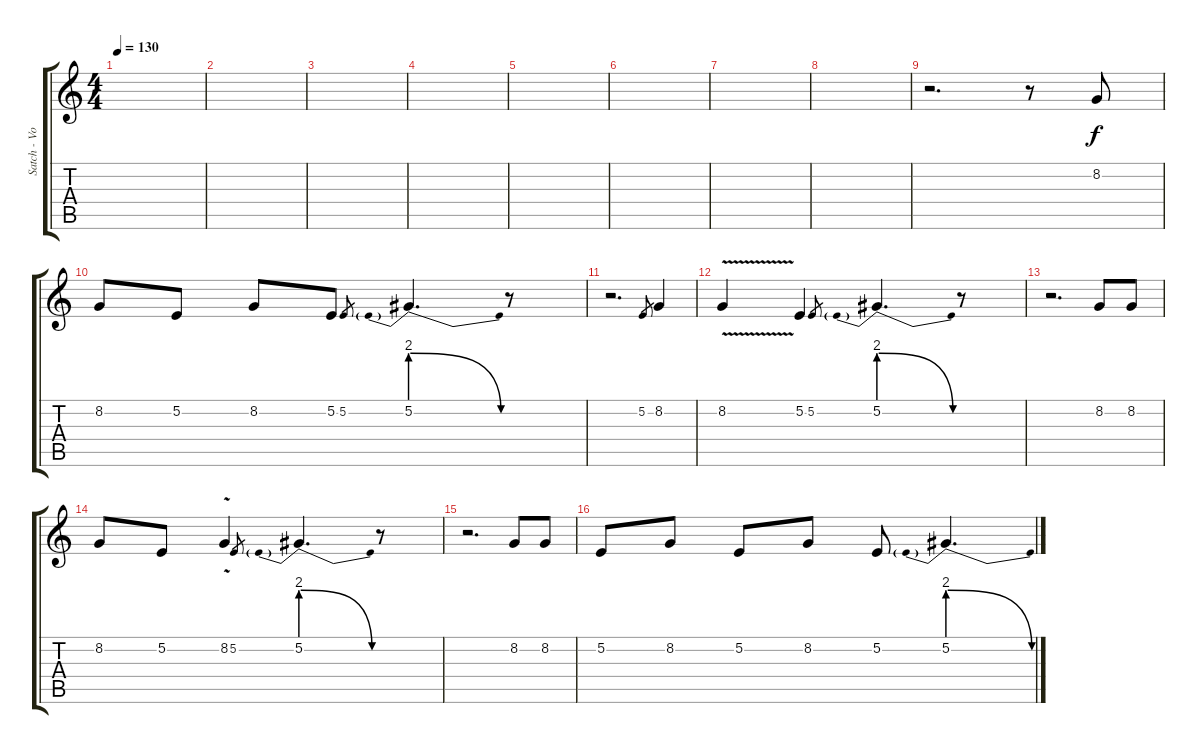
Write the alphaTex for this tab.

\track ("Satch - Vocals" "Satch - Vo") {instrument lead2sawtooth}
\staff {score tabs}
\tuning (E4 B3 G3 D3 A2 E2) {hide}
\ts (4 4)
\tempo 130
\clef g2
\ks c
|
|
|
|
|
\section ("" "")
|
|
|
r.2{d} r.8 8.2.8 |
8.2.8 5.2.8 8.2.8 5.2.8 5.2.8{gr} 5.2{be (prebendrelease 0 8 60 0)}.4{d} r.8 |
r.2{d} 5.2.8{gr} 8.2.4 |
8.2{v}.4 5.2.4 5.2.8{gr} 5.2{be (prebendrelease 0 8 60 0)}.4{d} r.8 |
r.2{d} 8.2.8 8.2.8 |
8.2.8 5.2.8 8.2{v}.4 5.2.8{gr} 5.2{be (prebendrelease 0 8 60 0)}.4{d} r.8 |
r.2{d} 8.2.8 8.2.8 |
5.2.8 8.2.8 5.2.8 8.2.8 5.2.8 5.2{be (prebendrelease 0 8 60 0)}.4{d}
